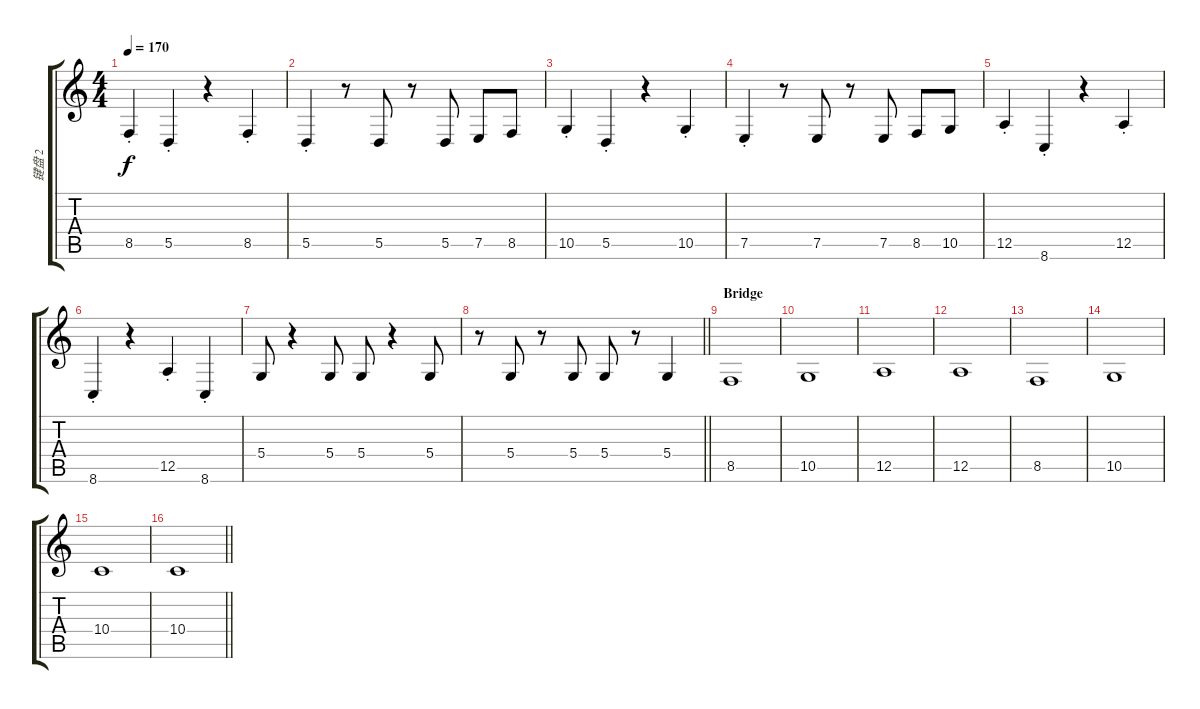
\track ("键盘 2" "键盘 2") {instrument tenorsax}
\staff {score tabs}
\tuning (E4 B3 G3 D3 A2 E2) {hide}
\ts (4 4)
\tempo 170
\clef g2
\ks c
8.5{st}.4{dy f} 5.5{st}.4 r.4 8.5{st}.4 |
5.5{st}.4 r.8 5.5.8 r.8 5.5.8 7.5.8 8.5.8 |
10.5{st}.4 5.5{st}.4 r.4 10.5{st}.4 |
7.5{st}.4 r.8 7.5.8 r.8 7.5.8 8.5.8 10.5.8 |
12.5{st}.4 8.6{st}.4 r.4 12.5{st}.4 |
8.6{st}.4 r.4 12.5{st}.4 8.6{st}.4 |
5.4.8 r.4 5.4.8 5.4.8 r.4 5.4.8 |
\barLineRight lightlight
r.8 5.4.8 r.8 5.4.8 5.4.8 r.8 5.4.4 |
\section ("" "Bridge")
8.5.1 |
10.5.1 |
12.5.1 |
12.5.1 |
8.5.1 |
10.5.1 |
10.4.1 |
\barLineRight lightlight
10.4.1
